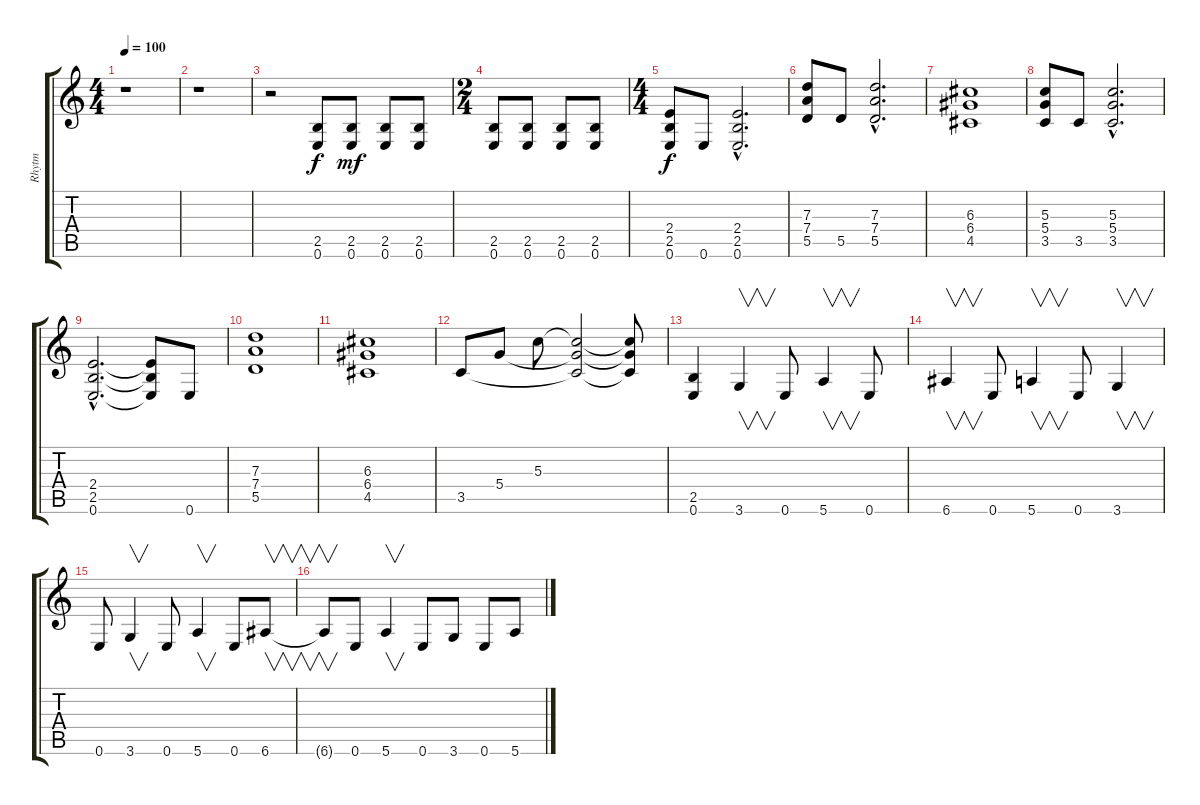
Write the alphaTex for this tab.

\track ("Rhytm" "Rhytm") {instrument distortionguitar}
\staff {score tabs}
\tuning (E4 B3 G3 D3 A2 E2) {hide}
\ts (4 4)
\tempo 100
\clef g2
\ks c
r.1{dy f} |
r.1 |
r.2 (2.5 0.6).8 (2.5 0.6).8{dy mf} (2.5 0.6).8 (2.5 0.6).8 |
\ts (2 4)
(2.5 0.6).8 (2.5 0.6).8 (2.5 0.6).8 (2.5 0.6).8 |
\ts (4 4)
(2.4 2.5 0.6).8{dy f} 0.6.8 (2.4{hac} 2.5{hac} 0.6{hac}).2{d} |
(7.3 7.4 5.5).8 5.5.8 (7.3{hac} 7.4{hac} 5.5{hac}).2{d} |
(6.3 6.4 4.5).1 |
(5.3 5.4 3.5).8 3.5.8 (5.3{hac} 5.4{hac} 3.5{hac}).2{d} |
(2.4{hac} 2.5{hac} 0.6{hac}).2{d} (2.4{t} 2.5{t} 0.6{t}).8 0.6.8 |
(7.3 7.4 5.5).1 |
(6.3 6.4 4.5).1 |
3.5.8 5.4.8 5.3.8 (5.3{t} 5.4{t} 3.5{t}).2 (5.3{t} 5.4{t} 3.5{t}).8 |
(2.5 0.6).4 3.6.4{v} 0.6.8 5.6.4{v} 0.6.8 |
6.6.4{v} 0.6.8 5.6.4{v} 0.6.8 3.6.4{v} |
0.6.8 3.6.4{v} 0.6.8 5.6.4{v} 0.6.8 6.6.8{v} |
6.6{t}.8{v} 0.6.8 5.6.4{v} 0.6.8 3.6.8 0.6.8 5.6.8
